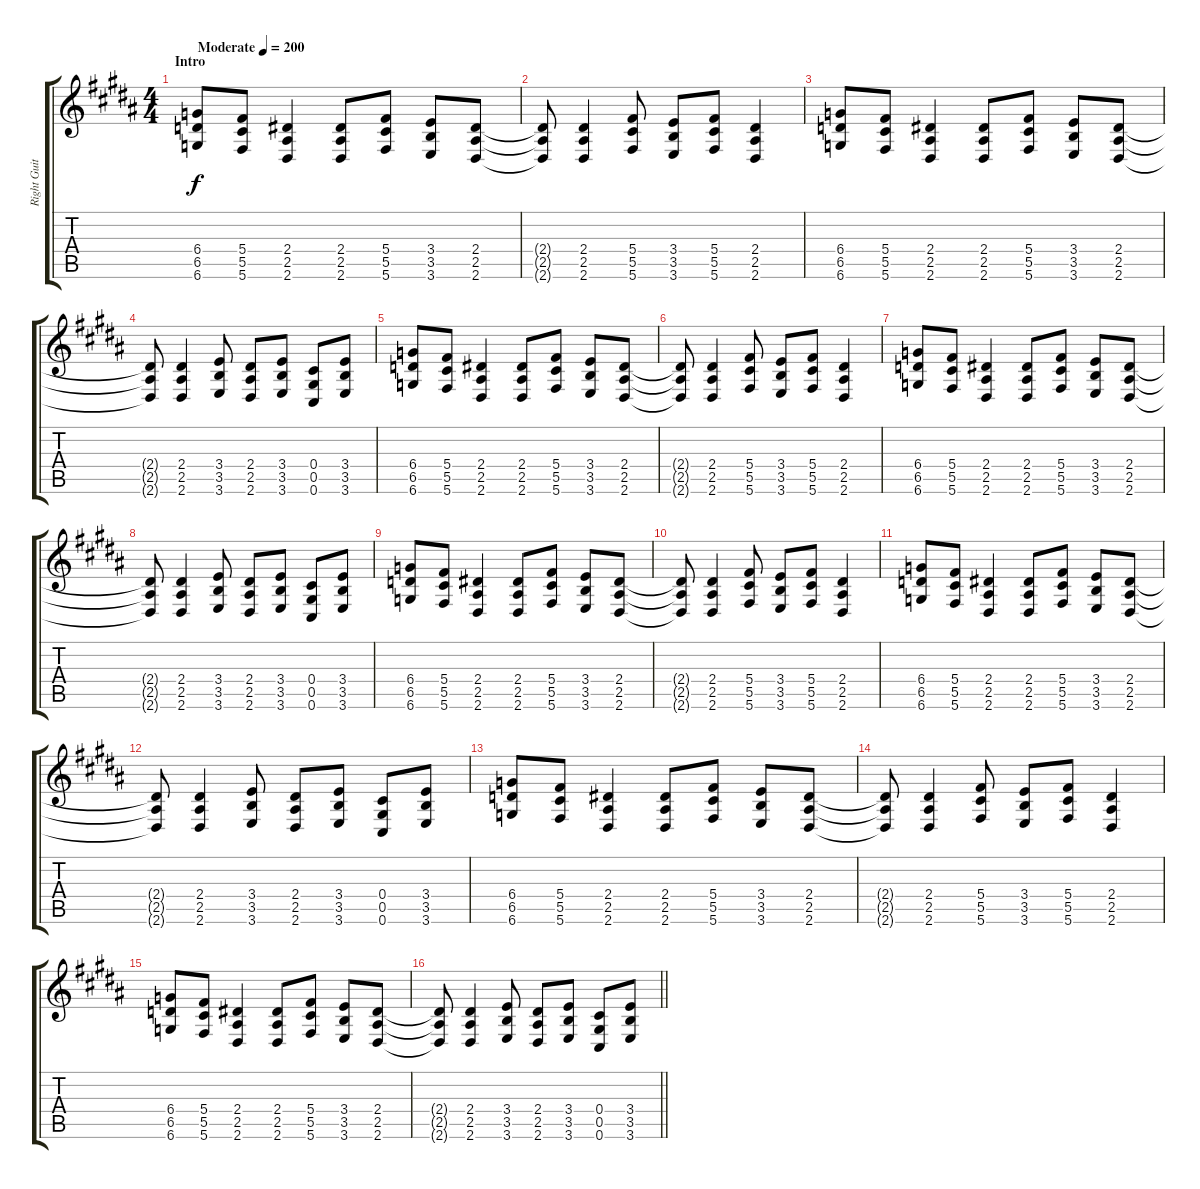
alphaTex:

\track ("Right Guitar" "Right Guit") {instrument distortionguitar}
\staff {score tabs}
\tuning (Eb4 Bb3 Gb3 Db3 Ab2 Db2) {hide}
\ts (4 4)
\section ("" "Intro")
\tempo (200 "Moderate")
\clef g2
\ks b
(6.4 6.5 6.6).8{dy f instrument distortionguitar} (5.4 5.5 5.6).8 (2.4 2.5 2.6).4 (2.4 2.5 2.6).8 (5.4 5.5 5.6).8 (3.4 3.5 3.6).8 (2.4 2.5 2.6).8 |
(2.4{t} 2.5{t} 2.6{t}).8 (2.4 2.5 2.6).4 (5.4 5.5 5.6).8 (3.4 3.5 3.6).8 (5.4 5.5 5.6).8 (2.4 2.5 2.6).4 |
(6.4 6.5 6.6).8 (5.4 5.5 5.6).8 (2.4 2.5 2.6).4 (2.4 2.5 2.6).8 (5.4 5.5 5.6).8 (3.4 3.5 3.6).8 (2.4 2.5 2.6).8 |
(2.4{t} 2.5{t} 2.6{t}).8 (2.4 2.5 2.6).4 (3.4 3.5 3.6).8 (2.4 2.5 2.6).8 (3.4 3.5 3.6).8 (0.4 0.5 0.6).8 (3.4 3.5 3.6).8 |
(6.4 6.5 6.6).8 (5.4 5.5 5.6).8 (2.4 2.5 2.6).4 (2.4 2.5 2.6).8 (5.4 5.5 5.6).8 (3.4 3.5 3.6).8 (2.4 2.5 2.6).8 |
(2.4{t} 2.5{t} 2.6{t}).8 (2.4 2.5 2.6).4 (5.4 5.5 5.6).8 (3.4 3.5 3.6).8 (5.4 5.5 5.6).8 (2.4 2.5 2.6).4 |
(6.4 6.5 6.6).8 (5.4 5.5 5.6).8 (2.4 2.5 2.6).4 (2.4 2.5 2.6).8 (5.4 5.5 5.6).8 (3.4 3.5 3.6).8 (2.4 2.5 2.6).8 |
(2.4{t} 2.5{t} 2.6{t}).8 (2.4 2.5 2.6).4 (3.4 3.5 3.6).8 (2.4 2.5 2.6).8 (3.4 3.5 3.6).8 (0.4 0.5 0.6).8 (3.4 3.5 3.6).8 |
(6.4 6.5 6.6).8 (5.4 5.5 5.6).8 (2.4 2.5 2.6).4 (2.4 2.5 2.6).8 (5.4 5.5 5.6).8 (3.4 3.5 3.6).8 (2.4 2.5 2.6).8 |
(2.4{t} 2.5{t} 2.6{t}).8 (2.4 2.5 2.6).4 (5.4 5.5 5.6).8 (3.4 3.5 3.6).8 (5.4 5.5 5.6).8 (2.4 2.5 2.6).4 |
(6.4 6.5 6.6).8 (5.4 5.5 5.6).8 (2.4 2.5 2.6).4 (2.4 2.5 2.6).8 (5.4 5.5 5.6).8 (3.4 3.5 3.6).8 (2.4 2.5 2.6).8 |
(2.4{t} 2.5{t} 2.6{t}).8 (2.4 2.5 2.6).4 (3.4 3.5 3.6).8 (2.4 2.5 2.6).8 (3.4 3.5 3.6).8 (0.4 0.5 0.6).8 (3.4 3.5 3.6).8 |
(6.4 6.5 6.6).8 (5.4 5.5 5.6).8 (2.4 2.5 2.6).4 (2.4 2.5 2.6).8 (5.4 5.5 5.6).8 (3.4 3.5 3.6).8 (2.4 2.5 2.6).8 |
(2.4{t} 2.5{t} 2.6{t}).8 (2.4 2.5 2.6).4 (5.4 5.5 5.6).8 (3.4 3.5 3.6).8 (5.4 5.5 5.6).8 (2.4 2.5 2.6).4 |
(6.4 6.5 6.6).8 (5.4 5.5 5.6).8 (2.4 2.5 2.6).4 (2.4 2.5 2.6).8 (5.4 5.5 5.6).8 (3.4 3.5 3.6).8 (2.4 2.5 2.6).8 |
\barLineRight lightlight
(2.4{t} 2.5{t} 2.6{t}).8 (2.4 2.5 2.6).4 (3.4 3.5 3.6).8 (2.4 2.5 2.6).8 (3.4 3.5 3.6).8 (0.4 0.5 0.6).8 (3.4 3.5 3.6).8
